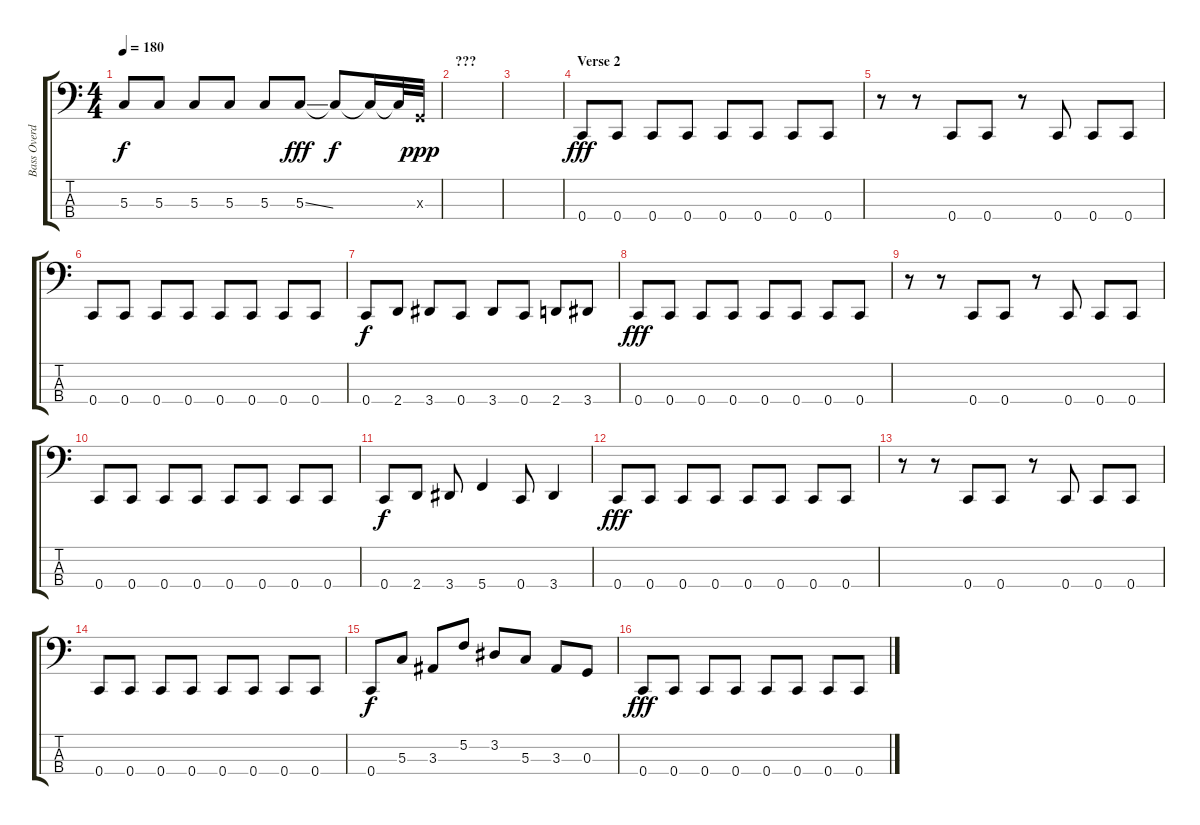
\track ("Bass Overdub" "Bass Overd") {instrument electricbasspick}
\staff {score tabs}
\tuning (F2 C2 G1 C1) {hide}
\ts (4 4)
\tempo 180
\clef f4
\ks c
5.3.8{dy f} 5.3.8 5.3.8 5.3.8 5.3.8 5.3{ss}.8{dy fff} 5.3{t}.8{dy f} 5.3{t}.16 5.3{t}.32 0.3{x}.32{dy ppp} |
\section ("" "???")
|
|
\section ("" "Verse 2")
0.4.8{dy fff} 0.4.8 0.4.8 0.4.8 0.4.8 0.4.8 0.4.8 0.4.8 |
r.8 r.8 0.4.8 0.4.8 r.8 0.4.8 0.4.8 0.4.8 |
0.4.8 0.4.8 0.4.8 0.4.8 0.4.8 0.4.8 0.4.8 0.4.8 |
0.4.8{dy f} 2.4.8 3.4.8 0.4.8 3.4.8 0.4.8 2.4.8 3.4.8 |
0.4.8{dy fff} 0.4.8 0.4.8 0.4.8 0.4.8 0.4.8 0.4.8 0.4.8 |
r.8 r.8 0.4.8 0.4.8 r.8 0.4.8 0.4.8 0.4.8 |
0.4.8 0.4.8 0.4.8 0.4.8 0.4.8 0.4.8 0.4.8 0.4.8 |
0.4.8{dy f} 2.4.8 3.4.8 5.4.4 0.4.8 3.4.4 |
0.4.8{dy fff} 0.4.8 0.4.8 0.4.8 0.4.8 0.4.8 0.4.8 0.4.8 |
r.8 r.8 0.4.8 0.4.8 r.8 0.4.8 0.4.8 0.4.8 |
0.4.8 0.4.8 0.4.8 0.4.8 0.4.8 0.4.8 0.4.8 0.4.8 |
0.4.8{dy f} 5.3.8 3.3.8 5.2.8 3.2.8 5.3.8 3.3.8 0.3.8 |
0.4.8{dy fff} 0.4.8 0.4.8 0.4.8 0.4.8 0.4.8 0.4.8 0.4.8
